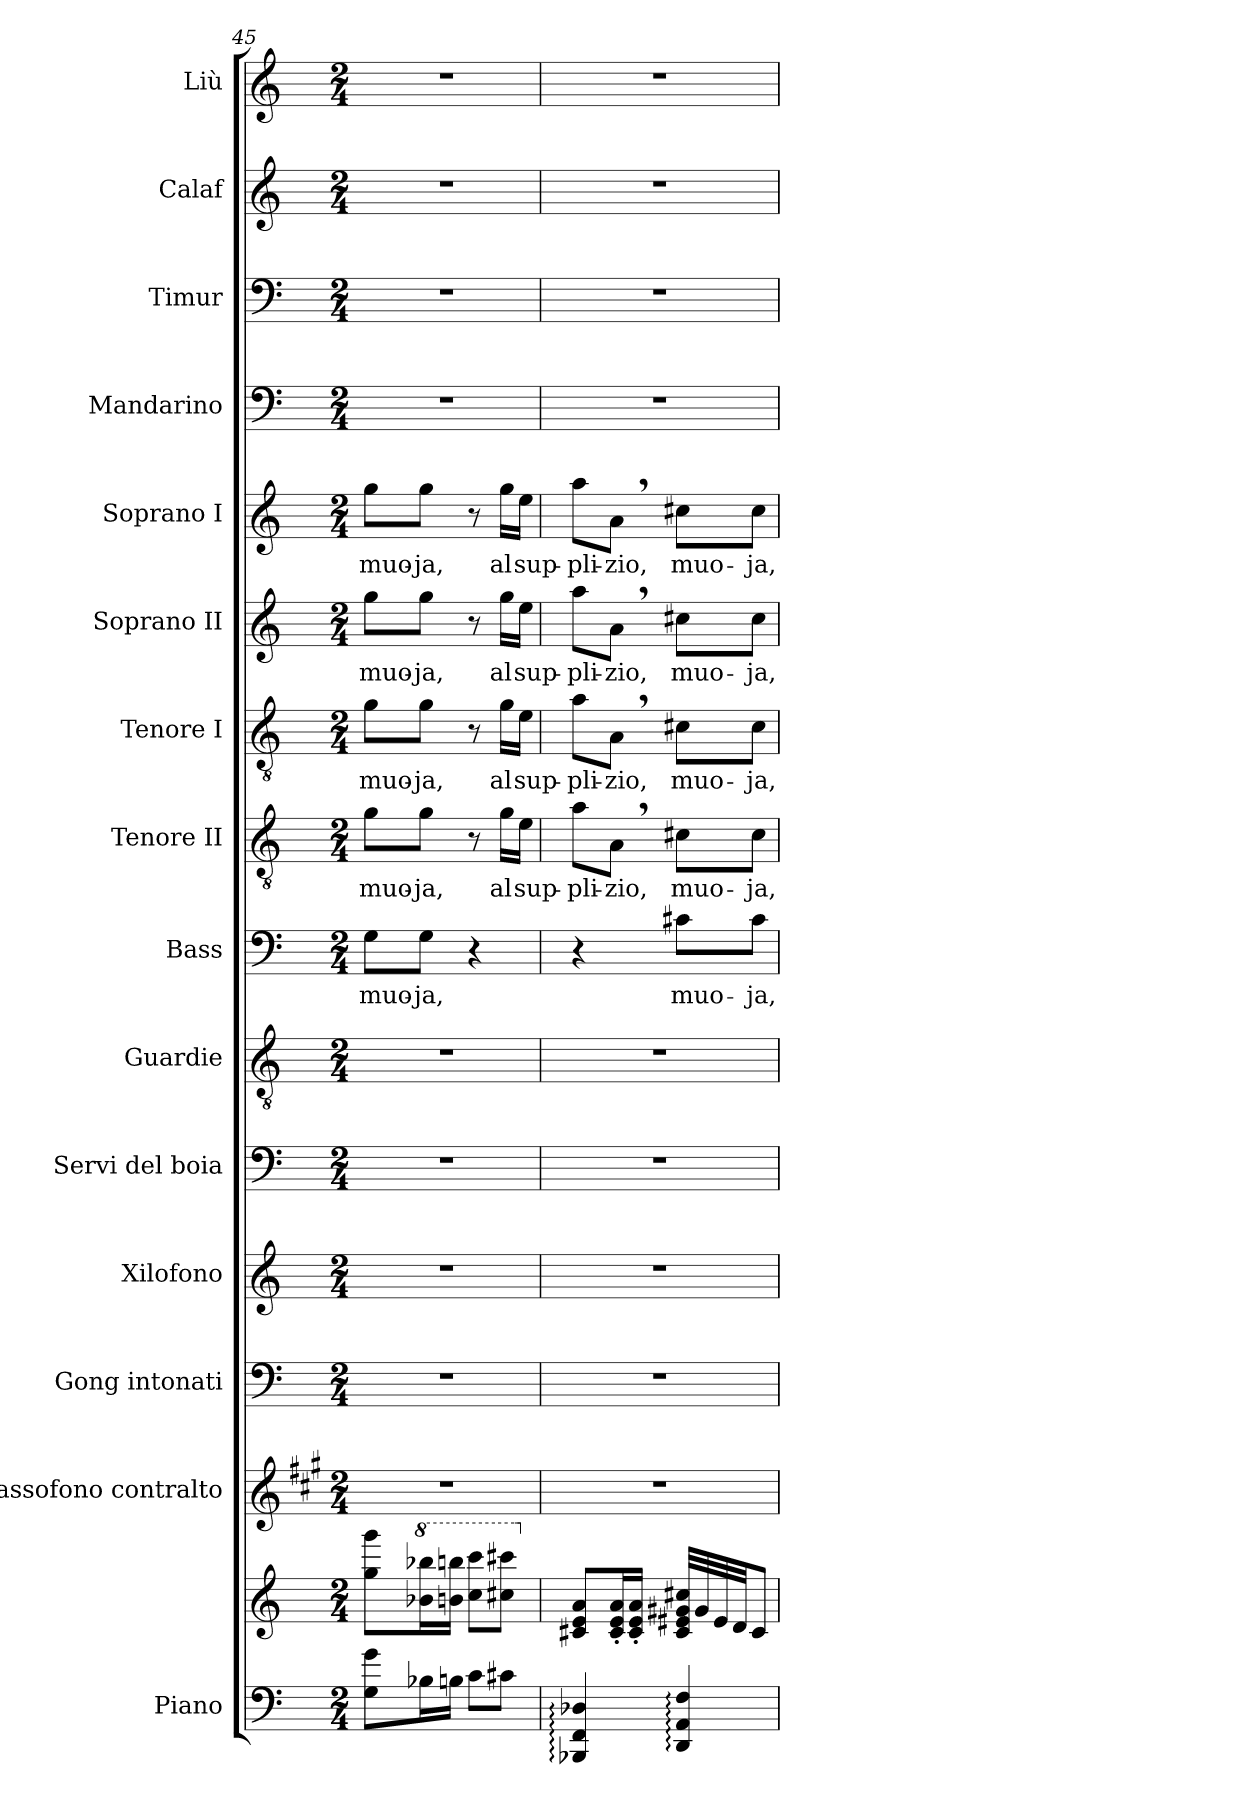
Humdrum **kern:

**kern	**kern	**kern	**kern	**kern	**kern	**kern	**kern	**text	**kern	**text	**kern	**text	**kern	**text	**kern	**text	**kern	**kern	**kern	**kern
*part15	*part15	*part14	*part13	*part12	*part11	*part10	*part9	*part9	*part8	*part8	*part7	*part7	*part6	*part6	*part5	*part5	*part4	*part3	*part2	*part1
*staff16	*staff15	*staff14	*staff13	*staff12	*staff11	*staff10	*staff9	*staff9	*staff8	*staff8	*staff7	*staff7	*staff6	*staff6	*staff5	*staff5	*staff4	*staff3	*staff2	*staff1
*I"Piano	*	*I"Sassofono contralto	*I"Gong intonati	*I"Xilofono	*I"Servi del boia	*I"Guardie	*I"Bass	*	*I"Tenore II	*	*I"Tenore I	*	*I"Soprano II	*	*I"Soprano I	*	*I"Mandarino	*I"Timur	*I"Calaf	*I"Liù
*I'Pno.	*	*	*I'Gong int.	*I'Xil.	*I'Ser.B.	*I'G.	*I'B.	*	*I'T. II	*	*I'T. I	*	*I'S. II	*	*I'S. I	*	*I'M.	*I'T.	*I'C.	*I'L.
*clefF4	*clefG2	*clefG2	*clefF4	*clefG2	*clefF4	*clefGv2	*clefF4	*	*clefGv2	*	*clefGv2	*	*clefG2	*	*clefG2	*	*clefF4	*clefF4	*clefG2	*clefG2
*	*	*ITrd5c9	*	*ITrd-7c-12	*	*	*	*	*	*	*	*	*	*	*	*	*	*	*	*
*k[]	*k[]	*k[]	*k[]	*k[]	*k[]	*k[]	*k[]	*	*k[]	*	*k[]	*	*k[]	*	*k[]	*	*k[]	*k[]	*k[]	*k[]
*M2/4	*M2/4	*M2/4	*M2/4	*M2/4	*M2/4	*M2/4	*M2/4	*	*M2/4	*	*M2/4	*	*M2/4	*	*M2/4	*	*M2/4	*M2/4	*M2/4	*M2/4
=45	=45	=45	=45	=45	=45	=45	=45	=45	=45	=45	=45	=45	=45	=45	=45	=45	=45	=45	=45	=45
!	!	!	!	!	!	!	!	!LO:LY:b	!	!LO:LY:b	!	!LO:LY:b	!	!LO:LY:b	!	!LO:LY:b	!	!	!	!
8G\ 8g\L	8gg\ 8ggg\L	2r	2r	2r	2r	2r	8G\L	muo-	8g\L	muo-	8g\L	muo-	8gg\L	muo-	8gg\L	muo-	2r	2r	2r	2r
*	*8va	*	*	*	*	*	*	*	*	*	*	*	*	*	*	*	*	*	*	*
!	!	!	!	!	!	!	!	!LO:LY:b	!	!LO:LY:b	!	!LO:LY:b	!	!LO:LY:b	!	!LO:LY:b	!	!	!	!
16B-X\L	16bb-X\ 16bbb-X\L	.	.	.	.	.	8G\J	-ja,	8g\J	-ja,	8g\J	-ja,	8gg\J	-ja,	8gg\J	-ja,	.	.	.	.
16Bn\JJ	16bbn\ 16bbbn\JJ	.	.	.	.	.	.	.	.	.	.	.	.	.	.	.	.	.	.	.
8c\L	8ccc\ 8cccc\L	.	.	.	.	.	4r	.	8r	.	8r	.	8r	.	8r	.	.	.	.	.
!	!	!	!	!	!	!	!	!	!	!LO:LY:b	!	!LO:LY:b	!	!LO:LY:b	!	!LO:LY:b	!	!	!	!
8c#X\J	8ccc#X\ 8cccc#X\J	.	.	.	.	.	.	.	16g\LL	al	16g\LL	al	16gg\LL	al	16gg\LL	al	.	.	.	.
!	!	!	!	!	!	!	!	!	!	!LO:LY:b	!	!LO:LY:b	!	!LO:LY:b	!	!LO:LY:b	!	!	!	!
.	.	.	.	.	.	.	.	.	16e\JJ	sup-	16e\JJ	sup-	16ee\JJ	sup-	16ee\JJ	sup-	.	.	.	.
=46	=46	=46	=46	=46	=46	=46	=46	=46	=46	=46	=46	=46	=46	=46	=46	=46	=46	=46	=46	=46
*	*X8va	*	*	*	*	*	*	*	*	*	*	*	*	*	*	*	*	*	*	*
!	!	!	!	!	!	!	!	!	!	!LO:LY:b	!	!LO:LY:b	!	!LO:LY:b	!	!LO:LY:b	!	!	!	!
4BBB-X/: 4FF/: 4D-X/:	8c#X/ 8e/ 8a/L	2r	2r	2r	2r	2r	4r	.	8a\L	-pli-	8a\L	-pli-	8aa\L	-pli-	8aa\L	-pli-	2r	2r	2r	2r
!	!	!	!	!	!	!	!	!	!	!LO:LY:b	!	!LO:LY:b	!	!LO:LY:b	!	!LO:LY:b	!	!	!	!
.	16c#/' 16e/' 16a/'L	.	.	.	.	.	.	.	8A,\J	-zio,	8A,\J	-zio,	8a,\J	-zio,	8a,\J	-zio,	.	.	.	.
.	16c#/' 16e/' 16a/'JJ	.	.	.	.	.	.	.	.	.	.	.	.	.	.	.	.	.	.	.
!	!	!	!	!	!	!	!	!LO:LY:b	!	!LO:LY:b	!	!LO:LY:b	!	!LO:LY:b	!	!LO:LY:b	!	!	!	!
4DD/: 4AA/: 4F/:	32c#/ 32e#X/ 32g#X/ 32cc#X/LLL	.	.	.	.	.	8c#X\L	muo-	8c#X\L	muo-	8c#X\L	muo-	8cc#X\L	muo-	8cc#X\L	muo-	.	.	.	.
.	32g#/	.	.	.	.	.	.	.	.	.	.	.	.	.	.	.	.	.	.	.
.	32e#/	.	.	.	.	.	.	.	.	.	.	.	.	.	.	.	.	.	.	.
.	32d/JJ	.	.	.	.	.	.	.	.	.	.	.	.	.	.	.	.	.	.	.
!	!	!	!	!	!	!	!	!LO:LY:b	!	!LO:LY:b	!	!LO:LY:b	!	!LO:LY:b	!	!LO:LY:b	!	!	!	!
.	8c#/J	.	.	.	.	.	8c#\J	-ja,	8c#\J	-ja,	8c#\J	-ja,	8cc#\J	-ja,	8cc#\J	-ja,	.	.	.	.
=	=	=	=	=	=	=	=	=	=	=	=	=	=	=	=	=	=	=	=	=
*-	*-	*-	*-	*-	*-	*-	*-	*-	*-	*-	*-	*-	*-	*-	*-	*-	*-	*-	*-	*-
